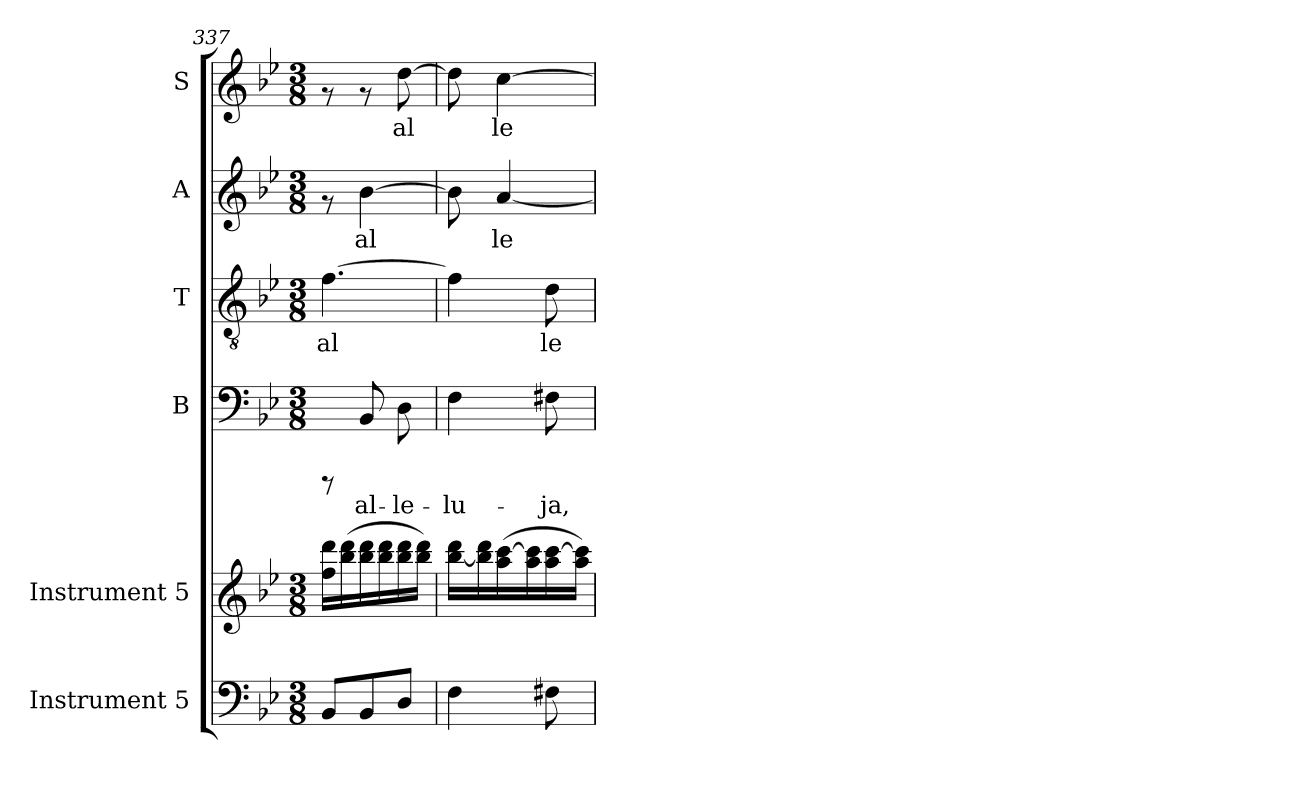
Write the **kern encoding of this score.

**kern	**kern	**kern	**text	**kern	**text	**kern	**text	**kern	**text
*part6	*part5	*part4	*part4	*part3	*part3	*part2	*part2	*part1	*part1
*staff6	*staff5	*staff4	*staff4	*staff3	*staff3	*staff2	*staff2	*staff1	*staff1
*I"Instrument 5	*I"Instrument 5	*I"B	*	*I"T	*	*I"A	*	*I"S	*
*	*	*I'B	*	*I'T	*	*I'A	*	*I'S	*
*clefF4	*clefG2	*clefF4	*	*clefGv2	*	*clefG2	*	*clefG2	*
*k[b-e-]	*k[b-e-]	*k[b-e-]	*	*k[b-e-]	*	*k[b-e-]	*	*k[b-e-]	*
*B-:	*B-:	*B-:	*	*B-:	*	*B-:	*	*B-:	*
*M3/8	*M3/8	*M3/8	*	*M3/8	*	*M3/8	*	*M3/8	*
=337	=337	=337	=337	=337	=337	=337	=337	=337	=337
!	!	!	!	!	!LO:LY:b:cj	!	!	!	!
8BB-/L	16ff\ 16ddd\L	8rCCC	.	[>4.f\	al	8rf	.	8rf	.
.	(<16ddd\ 16bb-\	.	.	.	.	.	.	.	.
!	!	!	!LO:LY:b:cj	!	!	!	!LO:LY:b:cj	!	!
8BB-/	16bb-\ 16ddd\	8BB-/	al-	.	.	[>4b-\	al	8rf	.
.	16bb-\ 16ddd\	.	.	.	.	.	.	.	.
!	!	!	!LO:LY:b:cj	!	!	!	!	!	!LO:LY:b:cj
8D/J	16ddd\ 16bb-\	8D\	-le-	.	.	.	.	[>8dd\	al
.	16bb-\ 16ddd\J)	.	.	.	.	.	.	.	.
=338	=338	=338	=338	=338	=338	=338	=338	=338	=338
!	!	!	!LO:LY:b:cj	!	!LO:LY:b:cj	!	!LO:LY:b:cj	!	!LO:LY:b:cj
4F\	[>16bb-\ 16ddd\L	4F\	-lu-	4f\]	.	8b-\]	.	8dd\]	.
.	16ddd\ 16bb-\]	.	.	.	.	.	.	.	.
!	!	!	!	!	!	!	!LO:LY:b:cj	!	!LO:LY:b:cj
.	(<[<16ccc\ 16aa\	.	.	.	.	[<4a/	le	[>4cc\	le
.	16aa\ 16ccc\]	.	.	.	.	.	.	.	.
!	!	!	!LO:LY:b:cj	!	!LO:LY:b:cj	!	!	!	!
8F#X\	[<16ccc\ 16aa\	8F#X\	-ja,	8d\	le	.	.	.	.
.	16aa\ 16ccc\]J)	.	.	.	.	.	.	.	.
=	=	=	=	=	=	=	=	=	=
*-	*-	*-	*-	*-	*-	*-	*-	*-	*-
